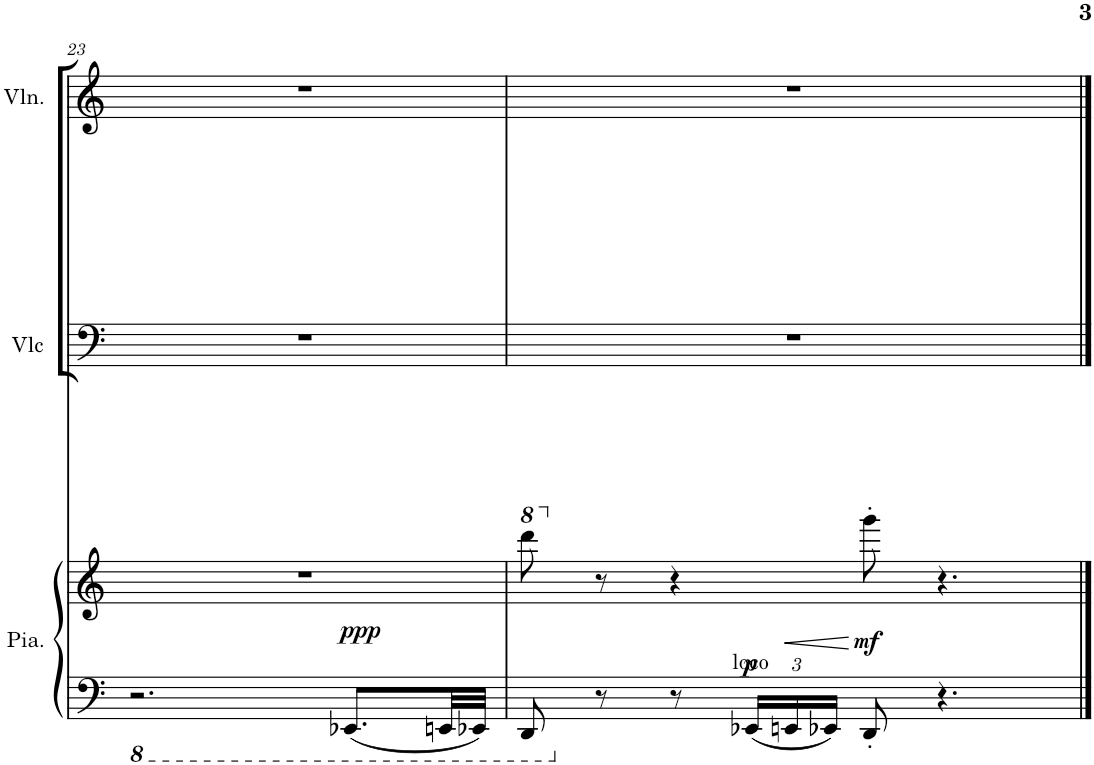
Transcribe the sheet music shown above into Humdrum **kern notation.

**kern	**kern	**dynam	**kern	**kern
*part3	*part3	*part3	*part2	*part1
*staff4	*staff3	*staff3/4	*staff2	*staff1
*I"Piano	*	*	*I"Violoncelle	*I"Violon
*I'Pia.	*	*	*I'Vlc	*I'Vln.
!!LO:PB:g=z
*clefF4	*clefG2	*	*clefF4	*clefG2
*k[]	*k[]	*	*k[]	*k[]
*M4/4	*M4/4	*	*M4/4	*M4/4
*met(c)	*met(c)	*	*met(c)	*met(c)
*8ba	*	*	*	*
=23	=23	=23	=23	=23
2.r	1r	.	1r	1r
!	!	!LO:DY:a=2	!	!
8.EEE-X/L	.	ppp	.	.
32EEEn/LL	.	.	.	.
32EEE-X/JJJ	.	.	.	.
=24	=24	=24	=24	=24
*	*8va	*	*	*
8DDD/	8dddd\	.	1r	1r
*X8ba	*	*	*	*
*	*X8va	*	*	*
8r	8r	.	.	.
8r	4r	.	.	.
*Xbrackettup	*	*	*	*
!LO:TX:a:t=loco	!	!	!	!
!	!	!LO:DY:a=2	!	!
24EE-X/LL	.	p	.	.
24EEn/	.	.	.	.
24EE-X/JJ	.	.	.	.
!	!	!LO:DY:a=2	!	!
8DD'/	8ggg'\	mf	.	.
4.r	4.r	.	.	.
==	==	==	==	==
*-	*-	*-	*-	*-
